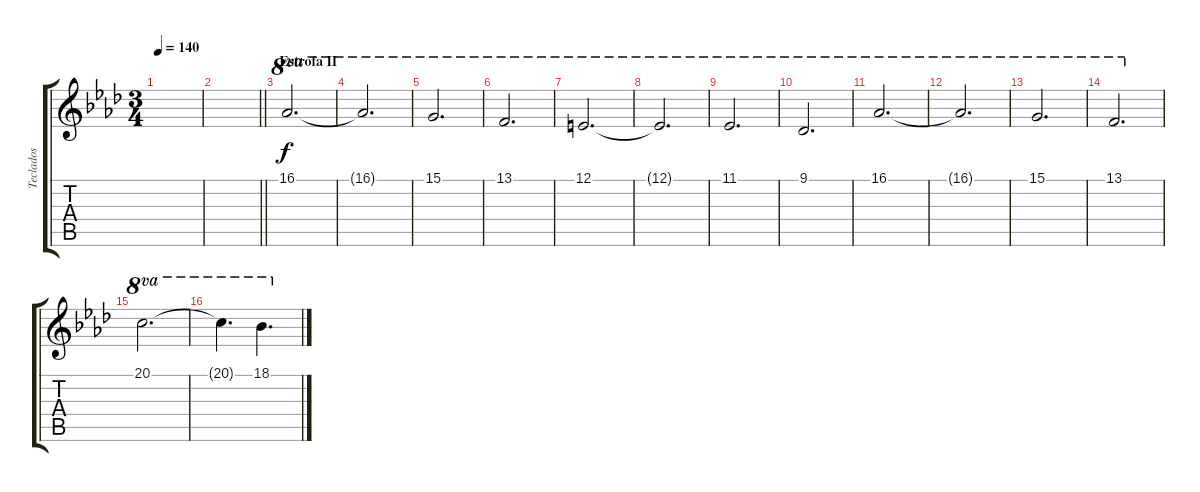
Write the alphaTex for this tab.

\track ("Teclados" "Teclados") {instrument acousticgrandpiano bank 126}
\staff {score tabs}
\tuning (E4 B3 G3 D3 A2 E2) {hide}
\ts (3 4)
\tempo 140
\clef g2
\ks fminor
|
\barLineRight lightlight
|
\section ("" "Estrofa II")
16.1.2{d ot 8va} |
16.1{t}.2{d ot 8va} |
15.1.2{d ot 8va} |
13.1.2{d ot 8va} |
12.1.2{d ot 8va} |
12.1{t}.2{d ot 8va} |
11.1.2{d ot 8va} |
9.1.2{d ot 8va} |
16.1.2{d ot 8va} |
16.1{t}.2{d ot 8va} |
15.1.2{d ot 8va} |
13.1.2{d ot 8va} |
20.1.2{d ot 8va} |
20.1{t}.4{d ot 8va} 18.1.4{d ot 8va}
